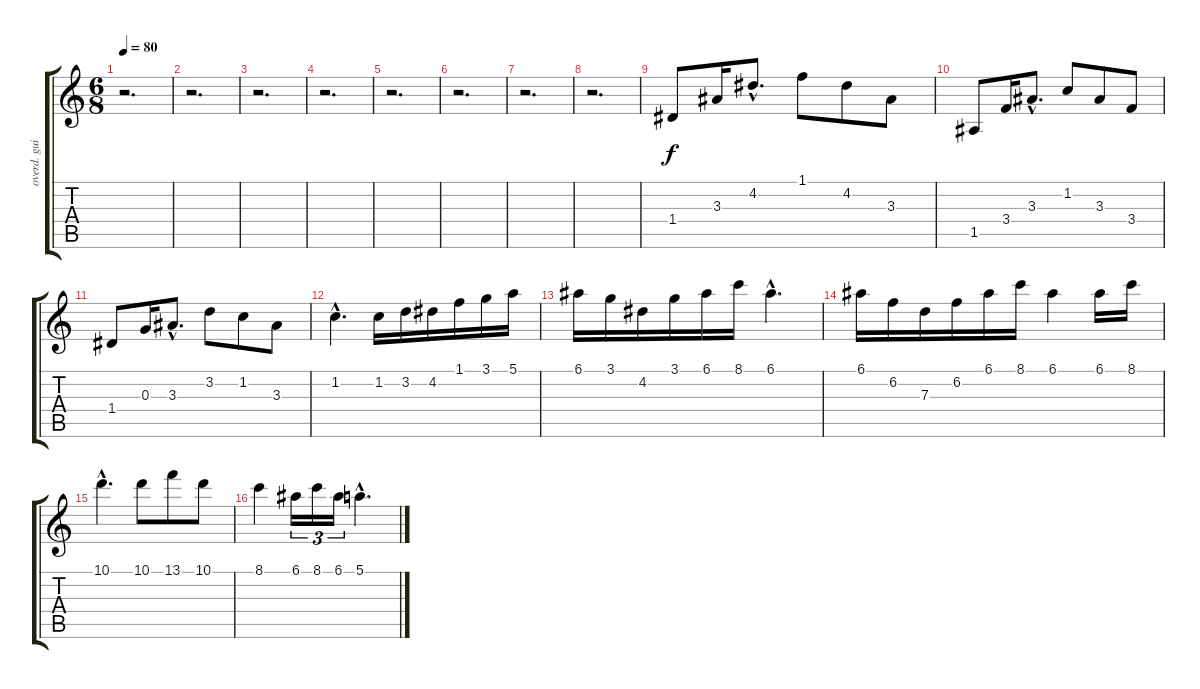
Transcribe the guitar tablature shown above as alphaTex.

\track ("overd. guitar" "overd. gui") {instrument overdrivenguitar}
\staff {score tabs}
\tuning (E4 B3 G3 D3 A2 E2) {hide}
\ts (6 8)
\tempo 80
\clef g2
\ks c
r.2{d dy f} |
r.2{d} |
r.2{d} |
r.2{d} |
r.2{d} |
r.2{d} |
r.2{d} |
r.2{d} |
1.4.8 3.3.16 4.2{hac}.8{d} 1.1.8 4.2.8 3.3.8 |
1.5.8 3.4.16 3.3{hac}.8{d} 1.2.8 3.3.8 3.4.8 |
1.4.8 0.3.16 3.3{hac}.8{d} 3.2.8 1.2.8 3.3.8 |
1.2{hac}.4{d} 1.2.16 3.2.16 4.2.16 1.1.16 3.1.16 5.1.16 |
6.1.16 3.1.16 4.2.16 3.1.16 6.1.16 8.1.16 6.1{hac}.4{d} |
6.1.16 6.2.16 7.3.16 6.2.16 6.1.16 8.1.16 6.1.4 6.1.16 8.1.16 |
10.1{hac}.4{d} 10.1.8 13.1.8 10.1.8 |
8.1.4 6.1.16{tu (3 2)} 8.1.16{tu (3 2)} 6.1.16{tu (3 2)} 5.1{hac}.4{d}
